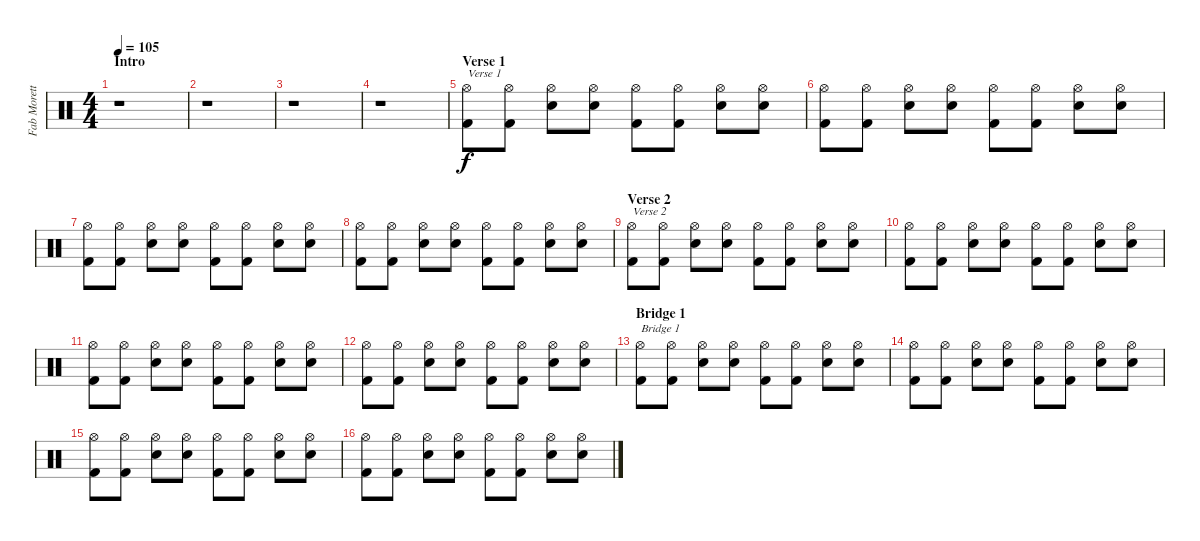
\track ("Fab Moretti" "Fab Morett") {instrument percussion}
\staff {score}
\articulation defaults
\ts (4 4)
\section ("" "Intro")
\tempo 105
\clef neutral
\ks c
r.1{dy f} |
r.1 |
r.1 |
r.1 |
\section ("" "Verse 1")
("Hi-Hat (open)" "Kick (hit) 2").8{txt "Verse 1"} ("Hi-Hat (open)" "Kick (hit) 2").8 ("Hi-Hat (open)" "Snare (hit) 2").8 ("Hi-Hat (open)" "Snare (hit) 2").8 ("Hi-Hat (open)" "Kick (hit) 2").8 ("Hi-Hat (open)" "Kick (hit) 2").8 ("Hi-Hat (open)" "Snare (hit) 2").8 ("Hi-Hat (open)" "Snare (hit) 2").8 |
("Hi-Hat (open)" "Kick (hit) 2").8 ("Hi-Hat (open)" "Kick (hit) 2").8 ("Hi-Hat (open)" "Snare (hit) 2").8 ("Hi-Hat (open)" "Snare (hit) 2").8 ("Hi-Hat (open)" "Kick (hit) 2").8 ("Hi-Hat (open)" "Kick (hit) 2").8 ("Hi-Hat (open)" "Snare (hit) 2").8 ("Hi-Hat (open)" "Snare (hit) 2").8 |
("Hi-Hat (open)" "Kick (hit) 2").8 ("Hi-Hat (open)" "Kick (hit) 2").8 ("Hi-Hat (open)" "Snare (hit) 2").8 ("Hi-Hat (open)" "Snare (hit) 2").8 ("Hi-Hat (open)" "Kick (hit) 2").8 ("Hi-Hat (open)" "Kick (hit) 2").8 ("Hi-Hat (open)" "Snare (hit) 2").8 ("Hi-Hat (open)" "Snare (hit) 2").8 |
("Hi-Hat (open)" "Kick (hit) 2").8 ("Hi-Hat (open)" "Kick (hit) 2").8 ("Hi-Hat (open)" "Snare (hit) 2").8 ("Hi-Hat (open)" "Snare (hit) 2").8 ("Hi-Hat (open)" "Kick (hit) 2").8 ("Hi-Hat (open)" "Kick (hit) 2").8 ("Hi-Hat (open)" "Snare (hit) 2").8 ("Hi-Hat (open)" "Snare (hit) 2").8 |
\section ("" "Verse 2")
("Hi-Hat (open)" "Kick (hit) 2").8{txt "Verse 2"} ("Hi-Hat (open)" "Kick (hit) 2").8 ("Hi-Hat (open)" "Snare (hit) 2").8 ("Hi-Hat (open)" "Snare (hit) 2").8 ("Hi-Hat (open)" "Kick (hit) 2").8 ("Hi-Hat (open)" "Kick (hit) 2").8 ("Hi-Hat (open)" "Snare (hit) 2").8 ("Hi-Hat (open)" "Snare (hit) 2").8 |
("Hi-Hat (open)" "Kick (hit) 2").8 ("Hi-Hat (open)" "Kick (hit) 2").8 ("Hi-Hat (open)" "Snare (hit) 2").8 ("Hi-Hat (open)" "Snare (hit) 2").8 ("Hi-Hat (open)" "Kick (hit) 2").8 ("Hi-Hat (open)" "Kick (hit) 2").8 ("Hi-Hat (open)" "Snare (hit) 2").8 ("Hi-Hat (open)" "Snare (hit) 2").8 |
("Hi-Hat (open)" "Kick (hit) 2").8 ("Hi-Hat (open)" "Kick (hit) 2").8 ("Hi-Hat (open)" "Snare (hit) 2").8 ("Hi-Hat (open)" "Snare (hit) 2").8 ("Hi-Hat (open)" "Kick (hit) 2").8 ("Hi-Hat (open)" "Kick (hit) 2").8 ("Hi-Hat (open)" "Snare (hit) 2").8 ("Hi-Hat (open)" "Snare (hit) 2").8 |
("Hi-Hat (open)" "Kick (hit) 2").8 ("Hi-Hat (open)" "Kick (hit) 2").8 ("Hi-Hat (open)" "Snare (hit) 2").8 ("Hi-Hat (open)" "Snare (hit) 2").8 ("Hi-Hat (open)" "Kick (hit) 2").8 ("Hi-Hat (open)" "Kick (hit) 2").8 ("Hi-Hat (open)" "Snare (hit) 2").8 ("Hi-Hat (open)" "Snare (hit) 2").8 |
\section ("" "Bridge 1")
("Hi-Hat (open)" "Kick (hit) 2").8{txt "Bridge 1"} ("Hi-Hat (open)" "Kick (hit) 2").8 ("Hi-Hat (open)" "Snare (hit) 2").8 ("Hi-Hat (open)" "Snare (hit) 2").8 ("Hi-Hat (open)" "Kick (hit) 2").8 ("Hi-Hat (open)" "Kick (hit) 2").8 ("Hi-Hat (open)" "Snare (hit) 2").8 ("Hi-Hat (open)" "Snare (hit) 2").8 |
("Hi-Hat (open)" "Kick (hit) 2").8 ("Hi-Hat (open)" "Kick (hit) 2").8 ("Hi-Hat (open)" "Snare (hit) 2").8 ("Hi-Hat (open)" "Snare (hit) 2").8 ("Hi-Hat (open)" "Kick (hit) 2").8 ("Hi-Hat (open)" "Kick (hit) 2").8 ("Hi-Hat (open)" "Snare (hit) 2").8 ("Hi-Hat (open)" "Snare (hit) 2").8 |
("Hi-Hat (open)" "Kick (hit) 2").8 ("Hi-Hat (open)" "Kick (hit) 2").8 ("Hi-Hat (open)" "Snare (hit) 2").8 ("Hi-Hat (open)" "Snare (hit) 2").8 ("Hi-Hat (open)" "Kick (hit) 2").8 ("Hi-Hat (open)" "Kick (hit) 2").8 ("Hi-Hat (open)" "Snare (hit) 2").8 ("Hi-Hat (open)" "Snare (hit) 2").8 |
("Hi-Hat (open)" "Kick (hit) 2").8 ("Hi-Hat (open)" "Kick (hit) 2").8 ("Hi-Hat (open)" "Snare (hit) 2").8 ("Hi-Hat (open)" "Snare (hit) 2").8 ("Hi-Hat (open)" "Kick (hit) 2").8 ("Hi-Hat (open)" "Kick (hit) 2").8 ("Hi-Hat (open)" "Snare (hit) 2").8 ("Hi-Hat (open)" "Snare (hit) 2").8
